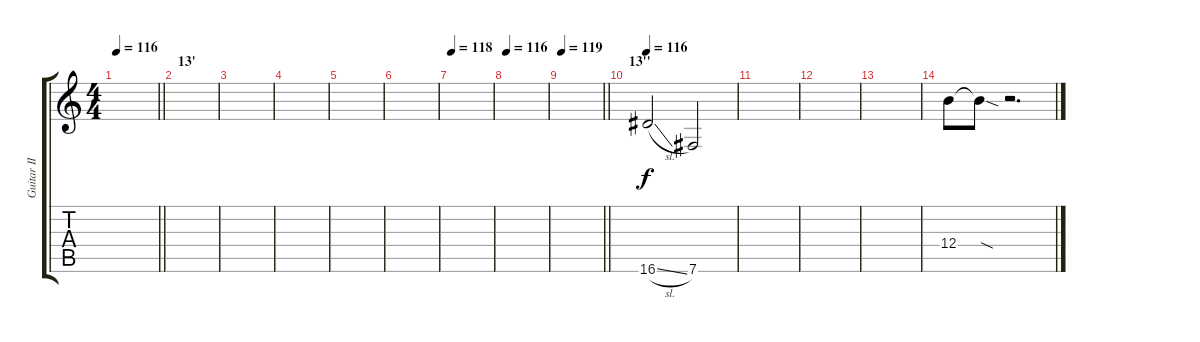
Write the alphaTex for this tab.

\track ("Guitar II" "Guitar II") {instrument distortionguitar}
\staff {score tabs}
\tuning (Db4 Ab3 E3 B2 Gb2 B1) {hide}
\ts (4 4)
\tempo 116
\clef g2
\barLineRight lightlight
\ks c
|
\section ("" "13'")
|
|
|
|
|
\tempo 118
|
\tempo 116
|
\tempo 119
\barLineRight lightlight
|
\section ("" "13''")
\tempo 116
16.6{sl}.2{instrument electricguitarclean} 7.6.2 |
|
|
|
12.4.8 12.4{sod t}.8 r.2{d}
